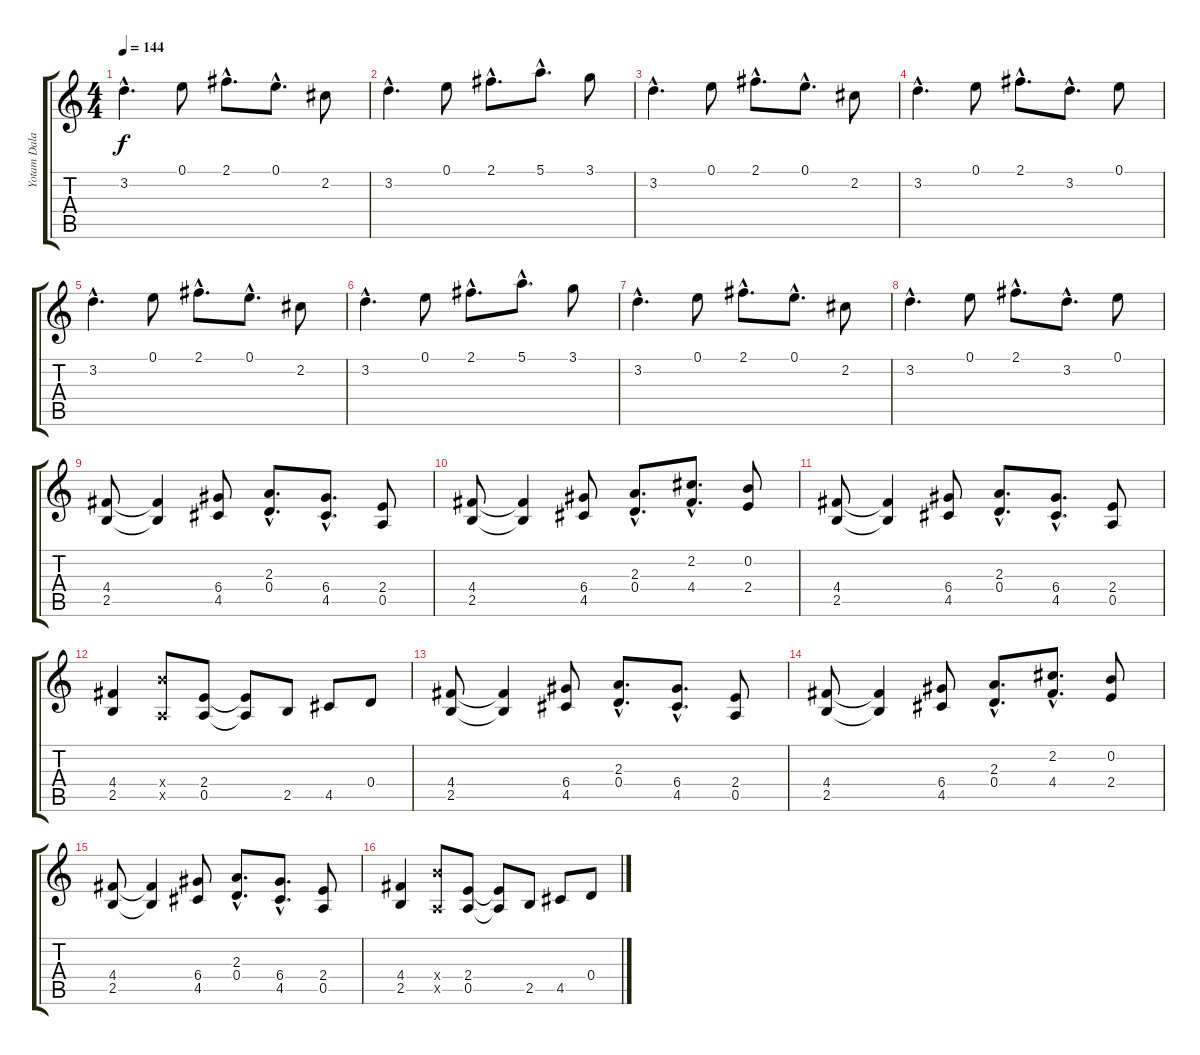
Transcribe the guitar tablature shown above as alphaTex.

\track ("Yotam Dalal" "Yotam Dala") {instrument overdrivenguitar}
\staff {score tabs}
\tuning (E4 B3 G3 D3 A2 E2) {hide}
\ts (4 4)
\tempo 144
\clef g2
\ks c
3.2{hac}.4{d dy f} 0.1.8 2.1{hac}.8{d} 0.1{hac}.8{d} 2.2.8 |
3.2{hac}.4{d} 0.1.8 2.1{hac}.8{d} 5.1{hac}.8{d} 3.1.8 |
3.2{hac}.4{d} 0.1.8 2.1{hac}.8{d} 0.1{hac}.8{d} 2.2.8 |
3.2{hac}.4{d} 0.1.8 2.1{hac}.8{d} 3.2{hac}.8{d} 0.1.8 |
3.2{hac}.4{d} 0.1.8 2.1{hac}.8{d} 0.1{hac}.8{d} 2.2.8 |
3.2{hac}.4{d} 0.1.8 2.1{hac}.8{d} 5.1{hac}.8{d} 3.1.8 |
3.2{hac}.4{d} 0.1.8 2.1{hac}.8{d} 0.1{hac}.8{d} 2.2.8 |
3.2{hac}.4{d} 0.1.8 2.1{hac}.8{d} 3.2{hac}.8{d} 0.1.8 |
(4.4 2.5).8 (4.4{t} 2.5{t}).4 (6.4 4.5).8 (2.3{hac} 0.4{hac}).8{d} (6.4{hac} 4.5{hac}).8{d} (2.4 0.5).8 |
(4.4 2.5).8 (4.4{t} 2.5{t}).4 (6.4 4.5).8 (2.3{hac} 0.4{hac}).8{d} (2.2{hac} 4.4{hac}).8{d} (0.2 2.4).8 |
(4.4 2.5).8 (4.4{t} 2.5{t}).4 (6.4 4.5).8 (2.3{hac} 0.4{hac}).8{d} (6.4{hac} 4.5{hac}).8{d} (2.4 0.5).8 |
(4.4 2.5).4 (9.4{x} 0.5{x}).8 (2.4 0.5).8 (2.4{t} 0.5{t}).8 2.5.8 4.5.8 0.4.8 |
(4.4 2.5).8 (4.4{t} 2.5{t}).4 (6.4 4.5).8 (2.3{hac} 0.4{hac}).8{d} (6.4{hac} 4.5{hac}).8{d} (2.4 0.5).8 |
(4.4 2.5).8 (4.4{t} 2.5{t}).4 (6.4 4.5).8 (2.3{hac} 0.4{hac}).8{d} (2.2{hac} 4.4{hac}).8{d} (0.2 2.4).8 |
(4.4 2.5).8 (4.4{t} 2.5{t}).4 (6.4 4.5).8 (2.3{hac} 0.4{hac}).8{d} (6.4{hac} 4.5{hac}).8{d} (2.4 0.5).8 |
(4.4 2.5).4 (9.4{x} 0.5{x}).8 (2.4 0.5).8 (2.4{t} 0.5{t}).8 2.5.8 4.5.8 0.4.8
